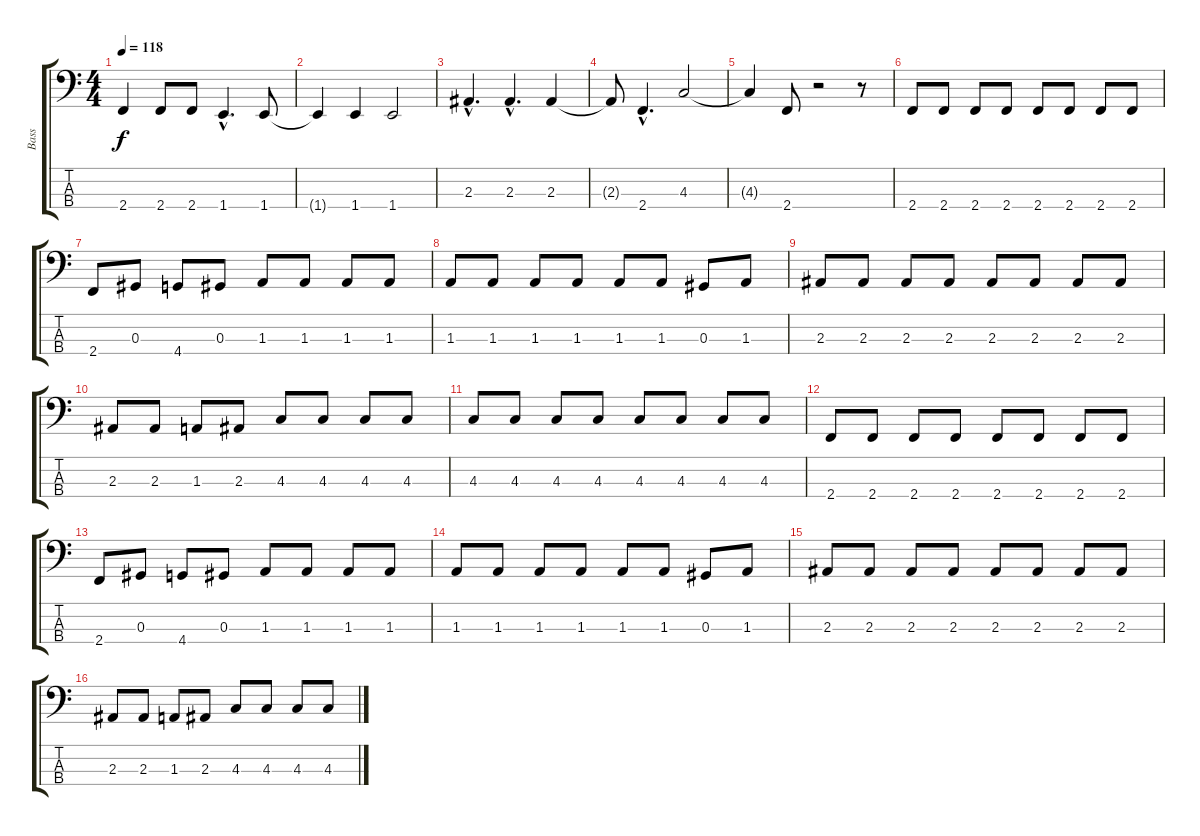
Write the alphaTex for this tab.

\track ("Bass" "Bass") {instrument electricbassfinger}
\staff {score tabs}
\tuning (Gb2 Db2 Ab1 Eb1) {hide}
\ts (4 4)
\tempo 118
\clef f4
\ks c
2.4{t}.4{dy f} 2.4.8 2.4.8 1.4{hac}.4{d} 1.4.8 |
1.4{t}.4 1.4.4 1.4.2 |
2.3{hac}.4{d} 2.3{hac}.4{d} 2.3.4 |
2.3{t}.8 2.4{hac}.4{d} 4.3.2 |
4.3{t}.4 2.4.8 r.2 r.8 |
2.4.8 2.4.8 2.4.8 2.4.8 2.4.8 2.4.8 2.4.8 2.4.8 |
2.4.8 0.3.8 4.4.8 0.3.8 1.3.8 1.3.8 1.3.8 1.3.8 |
1.3.8 1.3.8 1.3.8 1.3.8 1.3.8 1.3.8 0.3.8 1.3.8 |
2.3.8 2.3.8 2.3.8 2.3.8 2.3.8 2.3.8 2.3.8 2.3.8 |
2.3.8 2.3.8 1.3.8 2.3.8 4.3.8 4.3.8 4.3.8 4.3.8 |
4.3.8 4.3.8 4.3.8 4.3.8 4.3.8 4.3.8 4.3.8 4.3.8 |
2.4.8 2.4.8 2.4.8 2.4.8 2.4.8 2.4.8 2.4.8 2.4.8 |
2.4.8 0.3.8 4.4.8 0.3.8 1.3.8 1.3.8 1.3.8 1.3.8 |
1.3.8 1.3.8 1.3.8 1.3.8 1.3.8 1.3.8 0.3.8 1.3.8 |
2.3.8 2.3.8 2.3.8 2.3.8 2.3.8 2.3.8 2.3.8 2.3.8 |
2.3.8 2.3.8 1.3.8 2.3.8 4.3.8 4.3.8 4.3.8 4.3.8
